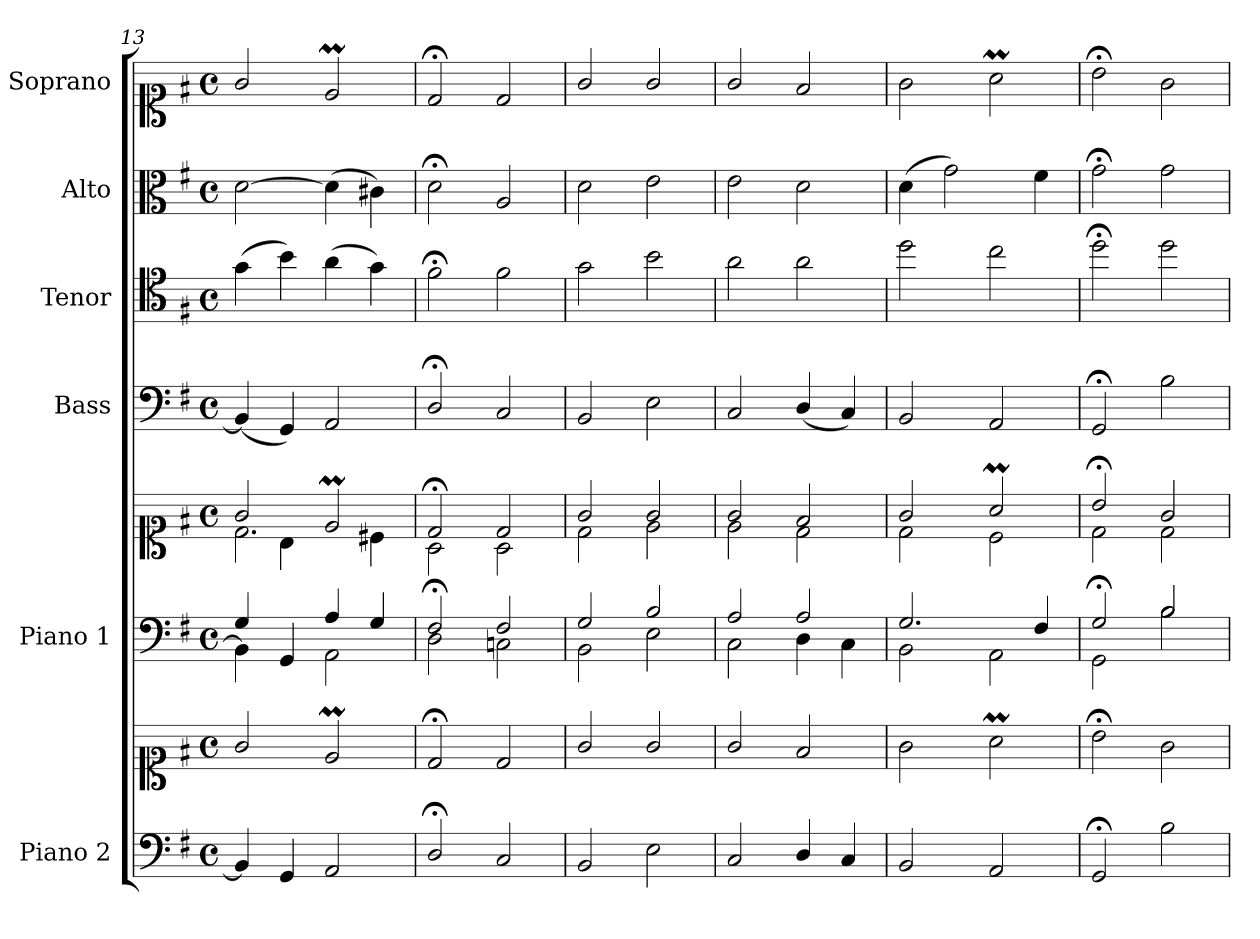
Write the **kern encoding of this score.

**kern	**kern	**kern	**kern	**kern	**kern	**kern	**kern
*part6	*part6	*part5	*part5	*part4	*part3	*part2	*part1
*staff8	*staff7	*staff6	*staff5	*staff4	*staff3	*staff2	*staff1
*I"Piano 2	*	*I"Piano 1	*	*I"Bass	*I"Tenor	*I"Alto	*I"Soprano
*I'Pno 2	*	*I'Pno 1	*	*I'B.	*I'T.	*I'A.	*I'S.
*clefF4	*clefC1	*clefF4	*clefC1	*clefF4	*clefC4	*clefC3	*clefC1
*	*	*	*	*	*ITrd7c12	*	*
*k[f#]	*k[f#]	*k[f#]	*k[f#]	*k[f#]	*k[f#]	*k[f#]	*k[f#]
*G:	*G:	*G:	*G:	*G:	*G:	*G:	*G:
*M4/4	*M4/4	*M4/4	*M4/4	*M4/4	*M4/4	*M4/4	*M4/4
*met(c)	*met(c)	*met(c)	*met(c)	*met(c)	*met(c)	*met(c)	*met(c)
=13	=13	=13	=13	=13	=13	=13	=13
*	*	*^	*^	*	*	*	*
*	*	*	*	*	*^	*	*	*	*
4BB/]	2g/	4G/	4BB\]	2g/	4ryy	2.d\	(4BB/]	(4G\	[>2d\	2g/
4GG/	.	4ryy	4GG/	.	4B\	.	4GG/)	4B\)	.	.
2AA/	2eM/	4A/	2AA\	2eM/	2ryy	.	2AA/	(4A\	(4d\]	2eM/
.	.	4G/	.	.	.	4c#X\	.	4G\)	4c#X\)	.
*	*	*	*	*	*v	*v	*	*	*	*
=14	=14	=14	=14	=14	=14	=14	=14	=14	=14
2D;/	2d;</	2F#;/	2D\	2d;</	2A\	2D;</	2F#;<\	2d;<\	2d;</
2C/	2d/	2F#/	2Cn\	2d/	2A\	2C/	2F#\	2A/	2d/
=15	=15	=15	=15	=15	=15	=15	=15	=15	=15
2BB/	2g/	2G/	2BB\	2g/	2d\	2BB/	2G\	2d\	2g/
2E\	2g/	2B/	2E\	2g/	2e\	2E\	2B\	2e\	2g/
=16	=16	=16	=16	=16	=16	=16	=16	=16	=16
2C/	2g/	2A/	2C\	2g/	2e\	2C/	2A\	2e\	2g/
4D/	2f#/	2A/	4D\	2f#/	2d\	(4D/	2A\	2d\	2f#/
4C/	.	.	4C\	.	.	4C/)	.	.	.
=17	=17	=17	=17	=17	=17	=17	=17	=17	=17
2BB/	2g\	2.G/	2BB\	2g/	2d\	2BB/	2d\	(4d\	2g\
.	.	.	.	.	.	.	.	2g\)	.
2AA/	2aM\	.	2AA\	2aM/	2c\	2AA/	2c\	.	2aM\
.	.	4F#/	.	.	.	.	.	4f#\	.
=18	=18	=18	=18	=18	=18	=18	=18	=18	=18
2GG;/	2b;<\	2G;/	2GG\	2b;</	2d\	2GG;</	2d;<\	2g;<\	2b;<\
2B\	2g\	2B/	2B\	2g/	2d\	2B\	2d\	2g\	2g\
*	*	*v	*v	*	*	*	*	*	*
*	*	*	*v	*v	*	*	*	*
=	=	=	=	=	=	=	=
*-	*-	*-	*-	*-	*-	*-	*-
